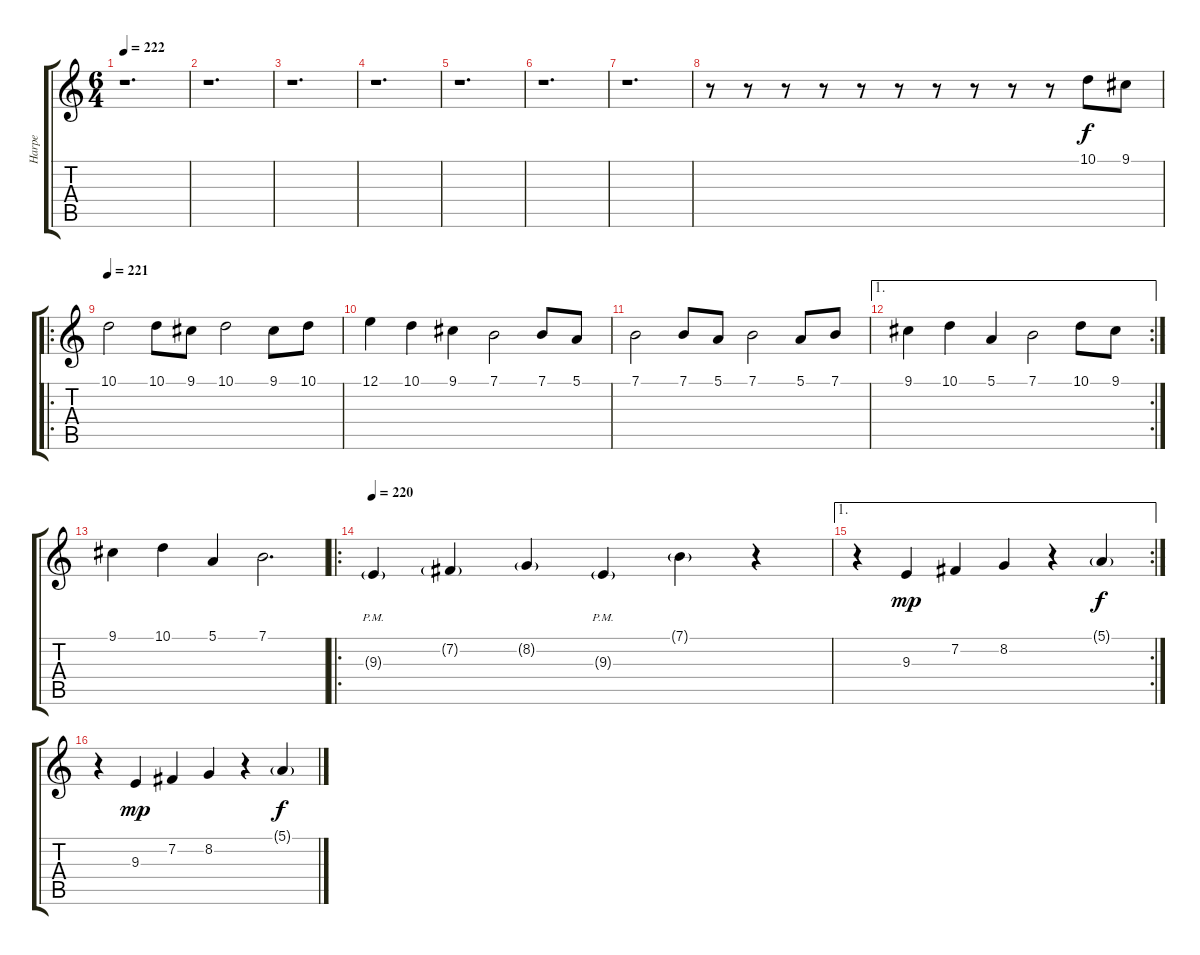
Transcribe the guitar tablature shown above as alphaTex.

\track ("Harpe" "Harpe") {instrument orchestralharp}
\staff {score tabs}
\tuning (E4 B3 G3 D3 A2 E2) {hide}
\ts (6 4)
\tempo 222
\clef g2
\ks c
r.1{d dy f} |
r.1{d} |
r.1{d} |
r.1{d} |
r.1{d} |
r.1{d} |
r.1{d} |
r.8 r.8 r.8 r.8 r.8 r.8 r.8 r.8 r.8 r.8 10.1.8 9.1.8 |
\ro
\tempo 221
10.1.2 10.1.8 9.1.8 10.1.2 9.1.8 10.1.8 |
12.1.4 10.1.4 9.1.4 7.1.2 7.1.8 5.1.8 |
7.1.2 7.1.8 5.1.8 7.1.2 5.1.8 7.1.8 |
\ae 1
\rc 2
9.1.4 10.1.4 5.1.4 7.1.2 10.1.8 9.1.8 |
9.1.4 10.1.4 5.1.4 7.1.2{d} |
\ro
\tempo 220
9.3{g pm}.4 7.2{g}.4 8.2{g}.4 9.3{g pm}.4 7.1{g}.4 r.4 |
\ae 1
\rc 2
r.4 9.3.4{dy mp} 7.2.4 8.2.4 r.4 5.1{g}.4{dy f} |
r.4 9.3.4{dy mp} 7.2.4 8.2.4 r.4 5.1{g}.4{dy f}
